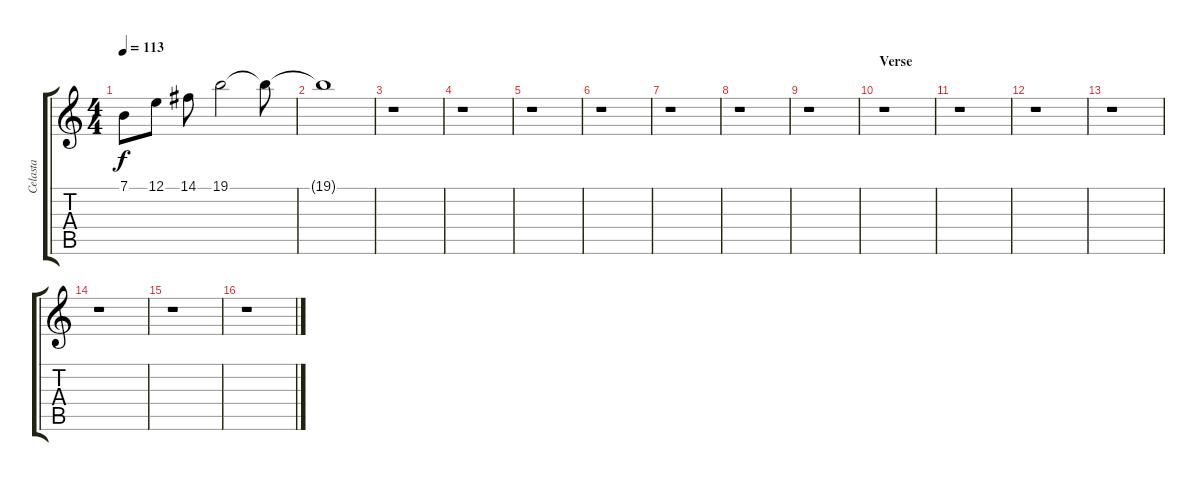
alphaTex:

\track ("Celasta" "Celasta") {instrument celesta}
\staff {score tabs}
\tuning (E4 B3 G3 D3 A2 E2) {hide}
\ts (4 4)
\tempo 113
\clef g2
\ks c
7.1.8{dy f} 12.1.8 14.1.8 19.1.2 19.1{t}.8 |
19.1{t}.1 |
r.1 |
r.1 |
r.1 |
r.1 |
r.1 |
r.1 |
r.1 |
\section ("" "Verse")
r.1 |
r.1 |
r.1 |
r.1 |
r.1 |
r.1 |
r.1
